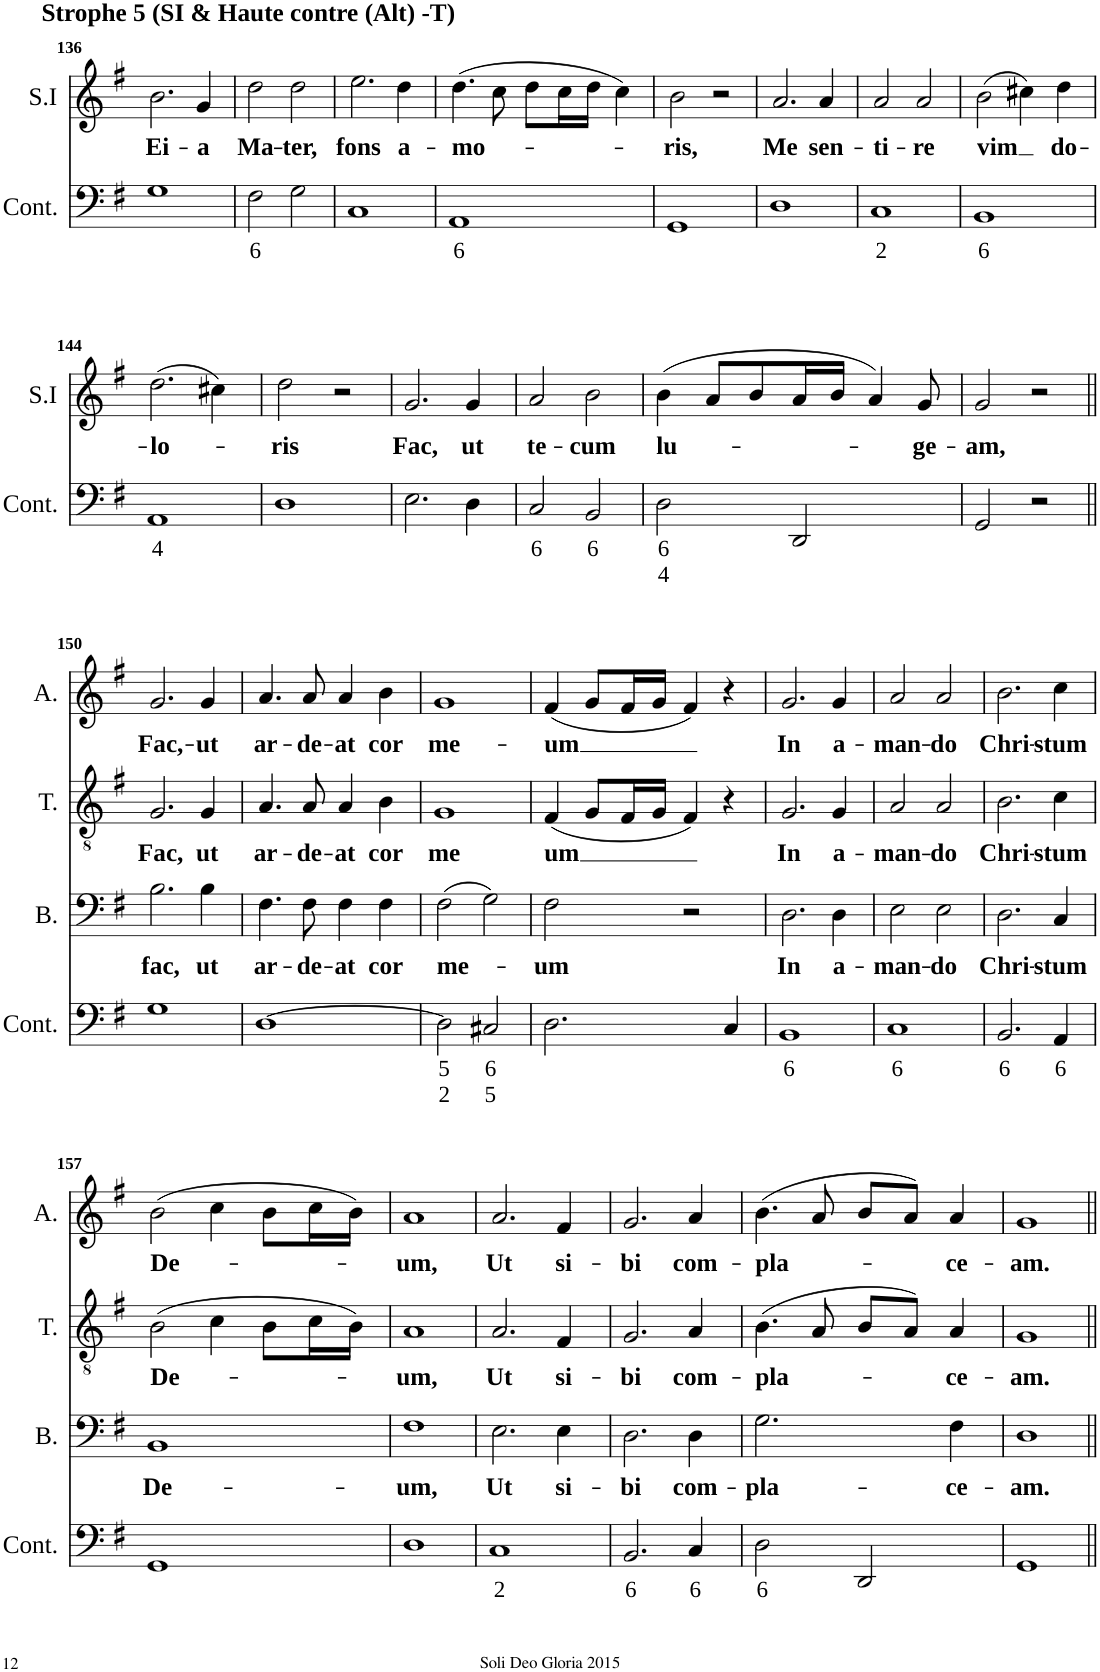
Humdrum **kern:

**kern	**text	**text	**kern	**text	**kern	**text	**kern	**text	**kern	**text
*part5	*part5	*part5	*part4	*part4	*part3	*part3	*part2	*part2	*part1	*part1
*staff5	*staff5	*staff5	*staff4	*staff4	*staff3	*staff3	*staff2	*staff2	*staff1	*staff1
*I"Continuo	*	*	*I"Bass	*	*I"Tenor	*	*I"Alto	*	*I"Soprano I	*
*I'Cont.	*	*	*I'B.	*	*I'T.	*	*I'A.	*	*I'S.I	*
!!LO:PB:g=z
*clefF4	*	*	*clefF4	*	*clefGv2	*	*clefG2	*	*clefG2	*
*k[f#]	*	*	*k[f#]	*	*k[f#]	*	*k[f#]	*	*k[f#]	*
*M2/2	*	*	*M2/2	*	*M2/2	*	*M2/2	*	*M2/2	*
*met(c|)	*	*	*met(c|)	*	*met(c|)	*	*met(c|)	*	*met(c|)	*
=136	=136	=136	=136	=136	=136	=136	=136	=136	=136	=136
!	!	!	!	!	!	!	!	!	!LO:TX:a:B:t=Strophe 5 (SI & Haute contre (Alt) -T)	!
!	!	!	!	!	!	!	!	!	!	!LO:LY:b
1G	.	.	1r	.	1r	.	1r	.	2.b\	Ei-
!	!	!	!	!	!	!	!	!	!	!LO:LY:b
.	.	.	.	.	.	.	.	.	4g/	-a
=137	=137	=137	=137	=137	=137	=137	=137	=137	=137	=137
!	!LO:LY:b	!	!	!	!	!	!	!	!	!LO:LY:b
2F#\	6	.	1r	.	1r	.	1r	.	2dd\	Ma-
!	!	!	!	!	!	!	!	!	!	!LO:LY:b
2G\	.	.	.	.	.	.	.	.	2dd\	-ter,
=138	=138	=138	=138	=138	=138	=138	=138	=138	=138	=138
!	!	!	!	!	!	!	!	!	!	!LO:LY:b
1C	.	.	1r	.	1r	.	1r	.	2.ee\	fons
!	!	!	!	!	!	!	!	!	!	!LO:LY:b
.	.	.	.	.	.	.	.	.	4dd\	a-
=139	=139	=139	=139	=139	=139	=139	=139	=139	=139	=139
!	!LO:LY:b	!	!	!	!	!	!	!	!	!LO:LY:b
1AA	6	.	1r	.	1r	.	1r	.	(4.dd\	-mo-
.	.	.	.	.	.	.	.	.	8cc\	.
.	.	.	.	.	.	.	.	.	8dd\L	.
.	.	.	.	.	.	.	.	.	16cc\L	.
.	.	.	.	.	.	.	.	.	16dd\JJ	.
.	.	.	.	.	.	.	.	.	4cc\)	.
=140	=140	=140	=140	=140	=140	=140	=140	=140	=140	=140
!	!	!	!	!	!	!	!	!	!	!LO:LY:b
1GG	.	.	1r	.	1r	.	1r	.	2b\	-ris,
.	.	.	.	.	.	.	.	.	2r	.
=141	=141	=141	=141	=141	=141	=141	=141	=141	=141	=141
!	!	!	!	!	!	!	!	!	!	!LO:LY:b
1D	.	.	1r	.	1r	.	1r	.	2.a/	Me
!	!	!	!	!	!	!	!	!	!	!LO:LY:b
.	.	.	.	.	.	.	.	.	4a/	sen-
=142	=142	=142	=142	=142	=142	=142	=142	=142	=142	=142
!	!LO:LY:b	!	!	!	!	!	!	!	!	!LO:LY:b
1C	2	.	1r	.	1r	.	1r	.	2a/	-ti-
!	!	!	!	!	!	!	!	!	!	!LO:LY:b
.	.	.	.	.	.	.	.	.	2a/	-re
=143	=143	=143	=143	=143	=143	=143	=143	=143	=143	=143
!	!LO:LY:b	!	!	!	!	!	!	!	!	!LO:LY:b
1BB	6	.	1r	.	1r	.	1r	.	(2b\	vim
.	.	.	.	.	.	.	.	.	4cc#X\)	.
!	!	!	!	!	!	!	!	!	!	!LO:LY:b
.	.	.	.	.	.	.	.	.	4dd\	do-
!!LO:LB:g=z
=144	=144	=144	=144	=144	=144	=144	=144	=144	=144	=144
!	!LO:LY:b	!	!	!	!	!	!	!	!	!LO:LY:b
1AA	4	.	1r	.	1r	.	1r	.	(2.dd\	-lo-
.	.	.	.	.	.	.	.	.	4cc#X\)	.
=145	=145	=145	=145	=145	=145	=145	=145	=145	=145	=145
!	!	!	!	!	!	!	!	!	!	!LO:LY:b
1D	.	.	1r	.	1r	.	1r	.	2dd\	-ris
.	.	.	.	.	.	.	.	.	2r	.
=146	=146	=146	=146	=146	=146	=146	=146	=146	=146	=146
!	!	!	!	!	!	!	!	!	!	!LO:LY:b
2.E\	.	.	1r	.	1r	.	1r	.	2.g/	Fac,
!	!	!	!	!	!	!	!	!	!	!LO:LY:b
4D\	.	.	.	.	.	.	.	.	4g/	ut
=147	=147	=147	=147	=147	=147	=147	=147	=147	=147	=147
!	!LO:LY:b	!	!	!	!	!	!	!	!	!LO:LY:b
2C/	6	.	1r	.	1r	.	1r	.	2a/	te-
!	!LO:LY:b	!	!	!	!	!	!	!	!	!LO:LY:b
2BB/	6	.	.	.	.	.	.	.	2b\	-cum
=148	=148	=148	=148	=148	=148	=148	=148	=148	=148	=148
!	!LO:LY:b	!LO:LY:b	!	!	!	!	!	!	!	!LO:LY:b
2D\	6	4	1r	.	1r	.	1r	.	(4b\	lu-
.	.	.	.	.	.	.	.	.	8a/L	.
.	.	.	.	.	.	.	.	.	8b/	.
2DD/	.	.	.	.	.	.	.	.	16a/L	.
.	.	.	.	.	.	.	.	.	16b/JJ	.
.	.	.	.	.	.	.	.	.	4a/)	.
!	!	!	!	!	!	!	!	!	!	!LO:LY:b
.	.	.	.	.	.	.	.	.	8g/	-ge-
=149	=149	=149	=149	=149	=149	=149	=149	=149	=149	=149
!	!	!	!	!	!	!	!	!	!	!LO:LY:b
2GG/	.	.	1r	.	1r	.	1r	.	2g/	-am,
2r	.	.	.	.	.	.	.	.	2r	.
!!LO:LB:g=z
=150||	=150||	=150||	=150||	=150||	=150||	=150||	=150||	=150||	=150||	=150||
!	!	!	!	!LO:LY:b	!	!LO:LY:b	!	!LO:LY:b	!	!
1G	.	.	2.B\	fac,	2.G/	Fac,	2.g/	Fac,-	1r	.
!	!	!	!	!LO:LY:b	!	!LO:LY:b	!	!LO:LY:b	!	!
.	.	.	4B\	ut	4G/	ut	4g/	-ut	.	.
=151	=151	=151	=151	=151	=151	=151	=151	=151	=151	=151
!	!	!	!	!LO:LY:b	!	!LO:LY:b	!	!LO:LY:b	!	!
[1D	.	.	4.F#\	ar-	4.A/	ar-	4.a/	ar-	1r	.
!	!	!	!	!LO:LY:b	!	!LO:LY:b	!	!LO:LY:b	!	!
.	.	.	8F#\	-de-	8A/	-de-	8a/	-de-	.	.
!	!	!	!	!LO:LY:b	!	!LO:LY:b	!	!LO:LY:b	!	!
.	.	.	4F#\	-at	4A/	-at	4a/	-at	.	.
!	!	!	!	!LO:LY:b	!	!LO:LY:b	!	!LO:LY:b	!	!
.	.	.	4F#\	cor	4B\	cor	4b\	cor	.	.
=152	=152	=152	=152	=152	=152	=152	=152	=152	=152	=152
!	!LO:LY:b	!LO:LY:b	!	!LO:LY:b	!	!LO:LY:b	!	!LO:LY:b	!	!
2D\]	5	2	(2F#\	me-	1G	me	1g	me-	1r	.
!	!LO:LY:b	!LO:LY:b	!	!	!	!	!	!	!	!
2C#X/	6	5	2G\)	.	.	.	.	.	.	.
=153	=153	=153	=153	=153	=153	=153	=153	=153	=153	=153
!	!	!	!	!LO:LY:b	!	!LO:LY:b	!	!LO:LY:b	!	!
2.D\	.	.	2F#\	-um	(4F#/	um	(4f#/	-um	1r	.
.	.	.	.	.	8G/L	.	8g/L	.	.	.
.	.	.	.	.	16F#/L	.	16f#/L	.	.	.
.	.	.	.	.	16G/JJ	.	16g/JJ	.	.	.
.	.	.	2r	.	4F#/)	.	4f#/)	.	.	.
4C/	.	.	.	.	4r	.	4r	.	.	.
=154	=154	=154	=154	=154	=154	=154	=154	=154	=154	=154
!	!LO:LY:b	!	!	!LO:LY:b	!	!LO:LY:b	!	!LO:LY:b	!	!
1BB	6	.	2.D\	In	2.G/	In	2.g/	In	1r	.
!	!	!	!	!LO:LY:b	!	!LO:LY:b	!	!LO:LY:b	!	!
.	.	.	4D\	a-	4G/	a-	4g/	a-	.	.
=155	=155	=155	=155	=155	=155	=155	=155	=155	=155	=155
!	!LO:LY:b	!	!	!LO:LY:b	!	!LO:LY:b	!	!LO:LY:b	!	!
1C	6	.	2E\	-man-	2A/	-man-	2a/	-man-	1r	.
!	!	!	!	!LO:LY:b	!	!LO:LY:b	!	!LO:LY:b	!	!
.	.	.	2E\	-do	2A/	-do	2a/	-do	.	.
=156	=156	=156	=156	=156	=156	=156	=156	=156	=156	=156
!	!LO:LY:b	!	!	!LO:LY:b	!	!LO:LY:b	!	!LO:LY:b	!	!
2.BB/	6	.	2.D\	Chri-	2.B\	Chri-	2.b\	Chri-	1r	.
!	!LO:LY:b	!	!	!LO:LY:b	!	!LO:LY:b	!	!LO:LY:b	!	!
4AA/	6	.	4C/	-stum	4c\	-stum	4cc\	-stum	.	.
!!LO:LB:g=z
=157	=157	=157	=157	=157	=157	=157	=157	=157	=157	=157
!	!	!	!	!LO:LY:b	!	!LO:LY:b	!	!LO:LY:b	!	!
1GG	.	.	1BB	De-	(2B\	De-	(2b\	De-	1r	.
.	.	.	.	.	4c\	.	4cc\	.	.	.
.	.	.	.	.	8B\L	.	8b\L	.	.	.
.	.	.	.	.	16c\L	.	16cc\L	.	.	.
.	.	.	.	.	16B\JJ)	.	16b\JJ)	.	.	.
=158	=158	=158	=158	=158	=158	=158	=158	=158	=158	=158
!	!	!	!	!LO:LY:b	!	!LO:LY:b	!	!LO:LY:b	!	!
1D	.	.	1F#	-um,	1A	-um,	1a	-um,	1r	.
=159	=159	=159	=159	=159	=159	=159	=159	=159	=159	=159
!	!LO:LY:b	!	!	!LO:LY:b	!	!LO:LY:b	!	!LO:LY:b	!	!
1C	2	.	2.E\	Ut	2.A/	Ut	2.a/	Ut	1r	.
!	!	!	!	!LO:LY:b	!	!LO:LY:b	!	!LO:LY:b	!	!
.	.	.	4E\	si-	4F#/	si-	4f#/	si-	.	.
=160	=160	=160	=160	=160	=160	=160	=160	=160	=160	=160
!	!LO:LY:b	!	!	!LO:LY:b	!	!LO:LY:b	!	!LO:LY:b	!	!
2.BB/	6	.	2.D\	-bi	2.G/	-bi	2.g/	-bi	1r	.
!	!LO:LY:b	!	!	!LO:LY:b	!	!LO:LY:b	!	!LO:LY:b	!	!
4C/	6	.	4D\	com-	4A/	com-	4a/	com-	.	.
=161	=161	=161	=161	=161	=161	=161	=161	=161	=161	=161
!	!LO:LY:b	!	!	!LO:LY:b	!	!LO:LY:b	!	!LO:LY:b	!	!
2D\	6	.	2.G\	-pla-	(4.B\	-pla-	(4.b\	-pla-	1r	.
.	.	.	.	.	8A/	.	8a/	.	.	.
2DD/	.	.	.	.	8B/L	.	8b/L	.	.	.
.	.	.	.	.	8A/J)	.	8a/J)	.	.	.
!	!	!	!	!LO:LY:b	!	!LO:LY:b	!	!LO:LY:b	!	!
.	.	.	4F#\	-ce-	4A/	-ce-	4a/	-ce-	.	.
=162	=162	=162	=162	=162	=162	=162	=162	=162	=162	=162
!	!	!	!	!LO:LY:b	!	!LO:LY:b	!	!LO:LY:b	!	!
1GG	.	.	1D	-am.	1G	-am.	1g	-am.	1r	.
=||	=||	=||	=||	=||	=||	=||	=||	=||	=||	=||
*-	*-	*-	*-	*-	*-	*-	*-	*-	*-	*-
